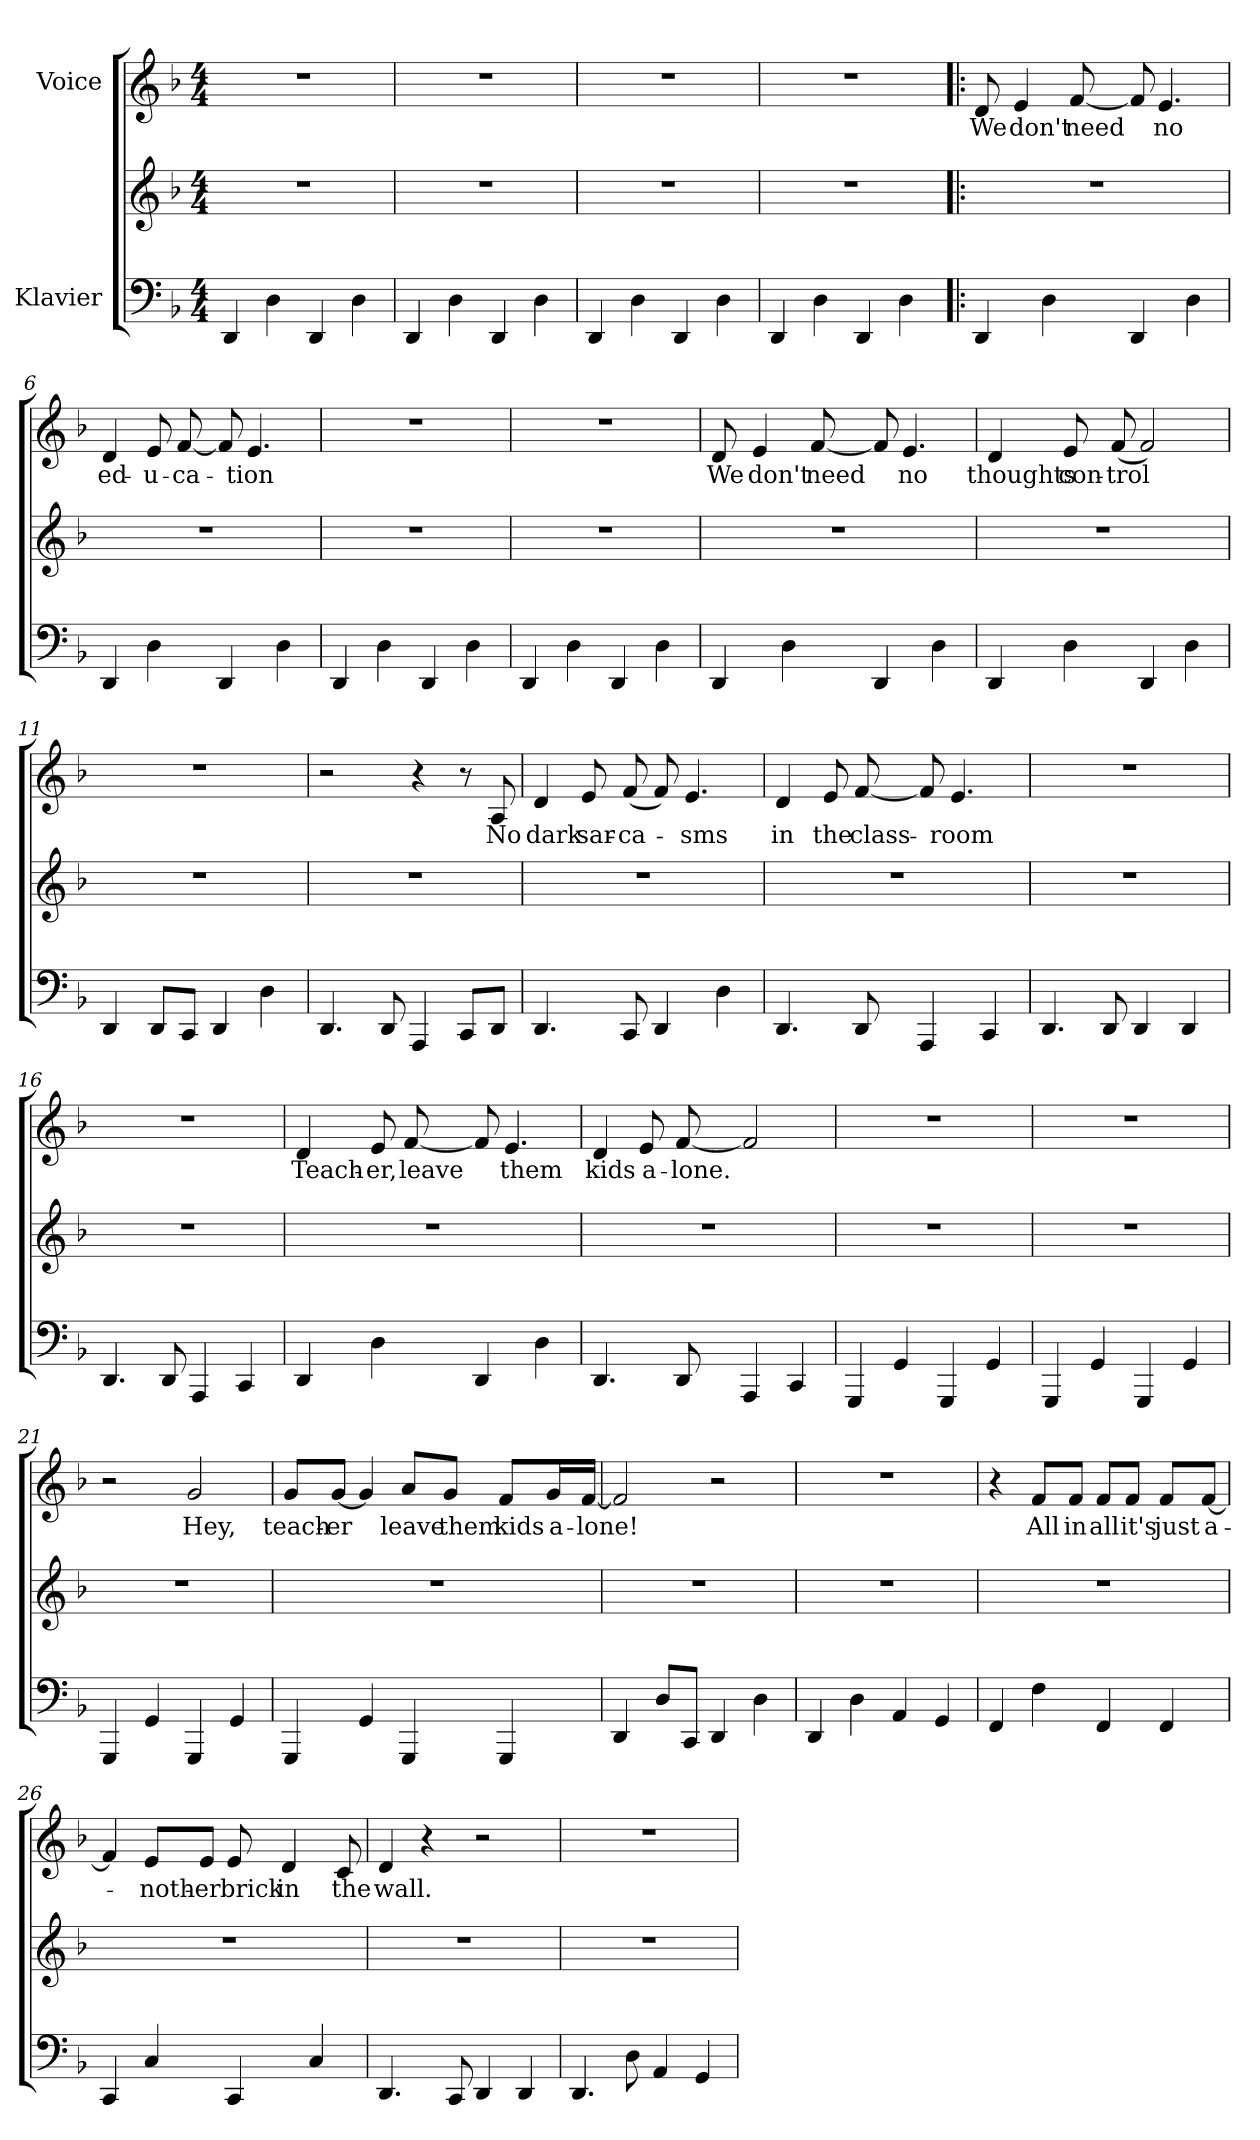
**kern	**kern	**kern	**text
*part2	*part2	*part1	*part1
*staff3	*staff2	*staff1	*staff1
*I"Klavier	*	*I"Voice	*
*clefF4	*clefG2	*clefG2	*
*k[b-]	*k[b-]	*k[b-]	*
*F:	*F:	*F:	*
*M4/4	*M4/4	*M4/4	*
=1	=1	=1	=1
4DD/	1r	1r	.
4D\	.	.	.
4DD/	.	.	.
4D\	.	.	.
=2	=2	=2	=2
4DD/	1r	1r	.
4D\	.	.	.
4DD/	.	.	.
4D\	.	.	.
=3	=3	=3	=3
4DD/	1r	1r	.
4D\	.	.	.
4DD/	.	.	.
4D\	.	.	.
=4	=4	=4	=4
4DD/	1r	1r	.
4D\	.	.	.
4DD/	.	.	.
4D\	.	.	.
=5!|:	=5!|:	=5!|:	=5!|:
!	!	!	!LO:LY:b
4DD/	1r	8d/	We
!	!	!	!LO:LY:b
.	.	4e/	don't
4D\	.	.	.
!	!	!	!LO:LY:b
.	.	[8f/	need
4DD/	.	8f/]	.
!	!	!	!LO:LY:b
.	.	4.e/	no
4D\	.	.	.
=6	=6	=6	=6
!	!	!	!LO:LY:b
4DD/	1r	4d/	ed-
!	!	!	!LO:LY:b
4D\	.	8e/	-u-
!	!	!	!LO:LY:b
.	.	[8f/	-ca-
4DD/	.	8f/]	.
!	!	!	!LO:LY:b
.	.	4.e/	-tion
4D\	.	.	.
=7	=7	=7	=7
4DD/	1r	1r	.
4D\	.	.	.
4DD/	.	.	.
4D\	.	.	.
!!LO:LB:g=z
=8	=8	=8	=8
4DD/	1r	1r	.
4D\	.	.	.
4DD/	.	.	.
4D\	.	.	.
=9	=9	=9	=9
!	!	!	!LO:LY:b
4DD/	1r	8d/	We
!	!	!	!LO:LY:b
.	.	4e/	don't
4D\	.	.	.
!	!	!	!LO:LY:b
.	.	[8f/	need
4DD/	.	8f/]	.
!	!	!	!LO:LY:b
.	.	4.e/	no
4D\	.	.	.
=10	=10	=10	=10
!	!	!	!LO:LY:b
4DD/	1r	4d/	thoughts
!	!	!	!LO:LY:b
4D\	.	8e/	con-
!	!	!	!LO:LY:b
.	.	(8f/	-trol
4DD/	.	2f/)	.
4D\	.	.	.
=11	=11	=11	=11
4DD/	1r	1r	.
8DD/L	.	.	.
8CC/J	.	.	.
4DD/	.	.	.
4D\	.	.	.
=12	=12	=12	=12
4.DD/	1r	2r	.
8DD/	.	.	.
4AAA/	.	4r	.
8CC/L	.	8r	.
!	!	!	!LO:LY:b
8DD/J	.	8A/	No
=13	=13	=13	=13
!	!	!	!LO:LY:b
4.DD/	1r	4d/	dark
!	!	!	!LO:LY:b
.	.	8e/	sar-
!	!	!	!LO:LY:b
8CC/	.	(8f/	-ca-
4DD/	.	8f/)	.
!	!	!	!LO:LY:b
.	.	4.e/	-sms
4D\	.	.	.
!!LO:LB:g=z
=14	=14	=14	=14
!	!	!	!LO:LY:b
4.DD/	1r	4d/	in
!	!	!	!LO:LY:b
.	.	8e/	the
!	!	!	!LO:LY:b
8DD/	.	[8f/	class-
4AAA/	.	8f/]	.
!	!	!	!LO:LY:b
.	.	4.e/	-room
4CC/	.	.	.
=15	=15	=15	=15
4.DD/	1r	1r	.
8DD/	.	.	.
4DD/	.	.	.
4DD/	.	.	.
=16	=16	=16	=16
4.DD/	1r	1r	.
8DD/	.	.	.
4AAA/	.	.	.
4CC/	.	.	.
=17	=17	=17	=17
!	!	!	!LO:LY:b
4DD/	1r	4d/	Teach-
!	!	!	!LO:LY:b
4D\	.	8e/	-er,
!	!	!	!LO:LY:b
.	.	[8f/	leave
4DD/	.	8f/]	.
!	!	!	!LO:LY:b
.	.	4.e/	them
4D\	.	.	.
=18	=18	=18	=18
!	!	!	!LO:LY:b
4.DD/	1r	4d/	kids
!	!	!	!LO:LY:b
.	.	8e/	a-
!	!	!	!LO:LY:b
8DD/	.	[8f/	-lone.
4AAA/	.	2f/]	.
4CC/	.	.	.
=19	=19	=19	=19
4GGG/	1r	1r	.
4GG/	.	.	.
4GGG/	.	.	.
4GG/	.	.	.
!!LO:PB:g=z
=20	=20	=20	=20
4GGG/	1r	1r	.
4GG/	.	.	.
4GGG/	.	.	.
4GG/	.	.	.
=21	=21	=21	=21
4GGG/	1r	2r	.
4GG/	.	.	.
!	!	!	!LO:LY:b
4GGG/	.	2g/	Hey,
4GG/	.	.	.
=22	=22	=22	=22
!	!	!	!LO:LY:b
4GGG/	1r	8g/L	teach-
!	!	!	!LO:LY:b
.	.	[8g/J	-er
4GG/	.	4g/]	.
!	!	!	!LO:LY:b
4GGG/	.	8a/L	leave
!	!	!	!LO:LY:b
.	.	8g/J	them
!	!	!	!LO:LY:b
4GGG/	.	8f/L	kids
!	!	!	!LO:LY:b
.	.	16g/L	a-
!	!	!	!LO:LY:b
.	.	[16f/JJ	-lone!
=23	=23	=23	=23
4DD/	1r	2f/]	.
8D/L	.	.	.
8CC/J	.	.	.
4DD/	.	2r	.
4D\	.	.	.
=24	=24	=24	=24
4DD/	1r	1r	.
4D\	.	.	.
4AA/	.	.	.
4GG/	.	.	.
=25	=25	=25	=25
4FF/	1r	4r	.
!	!	!	!LO:LY:b
4F\	.	8f/L	All
!	!	!	!LO:LY:b
.	.	8f/J	in
!	!	!	!LO:LY:b
4FF/	.	8f/L	all
!	!	!	!LO:LY:b
.	.	8f/J	it's
!	!	!	!LO:LY:b
4FF/	.	8f/L	just
!	!	!	!LO:LY:b
.	.	[8f/J	a-
!!LO:LB:g=z
=26	=26	=26	=26
4CC/	1r	4f/]	.
!	!	!	!LO:LY:b
4C/	.	8e/L	-noth-
!	!	!	!LO:LY:b
.	.	8e/J	-er
!	!	!	!LO:LY:b
4CC/	.	8e/	brick
!	!	!	!LO:LY:b
.	.	4d/	in
4C/	.	.	.
!	!	!	!LO:LY:b
.	.	8c/	the
=27	=27	=27	=27
!	!	!	!LO:LY:b
4.DD/	1r	4d/	wall.
.	.	4r	.
8CC/	.	.	.
4DD/	.	2r	.
4DD/	.	.	.
=28	=28	=28	=28
4.DD/	1r	1r	.
8D\	.	.	.
4AA/	.	.	.
4GG/	.	.	.
=	=	=	=
*-	*-	*-	*-
